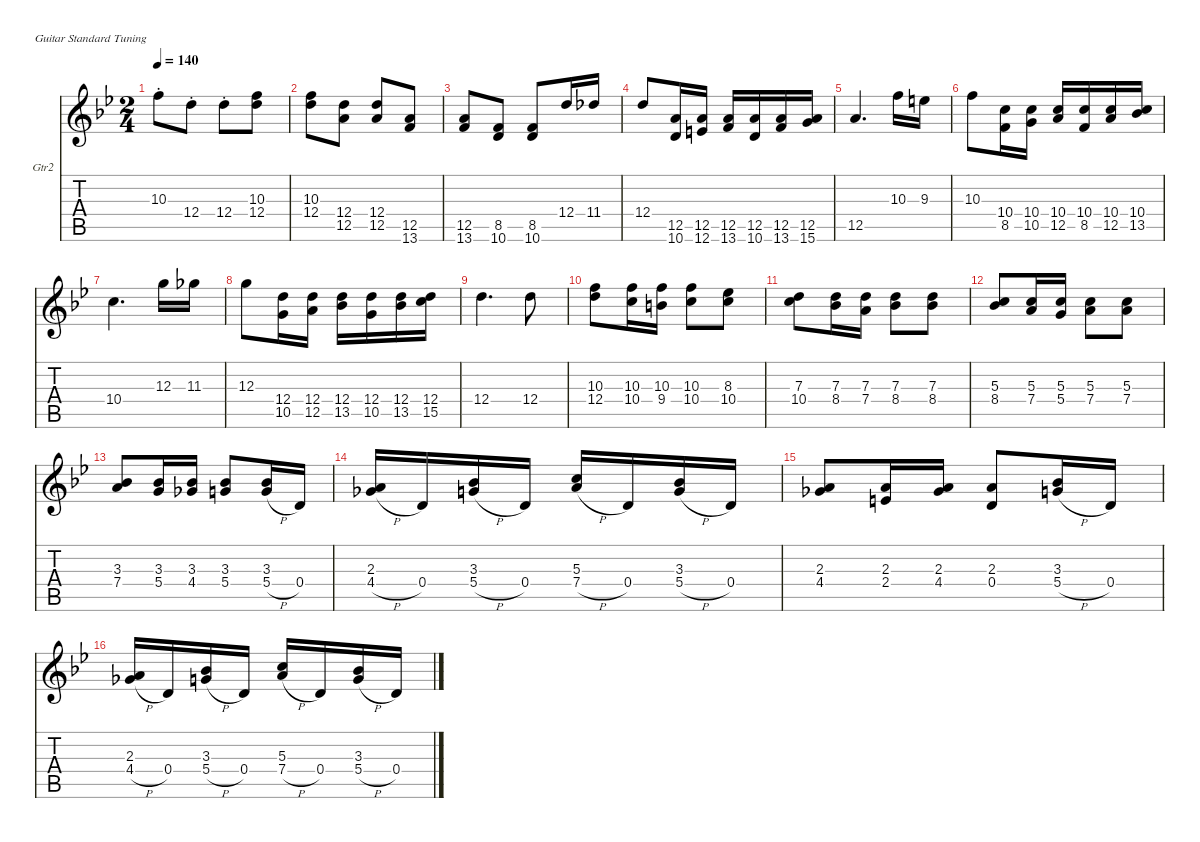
\defaultSystemsLayout 4
\hideDynamics
\bracketExtendMode nobrackets
\firstSystemTrackNameOrientation horizontal
\otherSystemsTrackNameOrientation horizontal
\track ("Electric Guitar 2" "Gtr2") {instrument distortionguitar}
\staff {score tabs}
\tuning (E4 B3 G3 D3 A2 E2)
\ts (2 4)
\tempo 140
\clef g2
\ks gminor
10.3{st}.8{dy f} 12.4{st}.8 12.4{st}.8 (12.4 10.3).8 |
(12.4 10.3).8 (12.5 12.4).8 (12.5 12.4).8 (13.6 12.5).8 |
(13.6 12.5).8 (10.6 8.5).8{beam split} (10.6 8.5).8 12.4.16 11.4.16 |
12.4.8 (10.6 12.5).16 (12.6 12.5).16{beam split} (13.6 12.5).16 (10.6 12.5).16 (13.6 12.5).16 (12.5 15.6).16 |
12.5.4{d} 10.3.16 9.3.16 |
10.3.8 (8.5 10.4).16 (10.5 10.4).16{beam split} (12.5 10.4).16 (8.5 10.4).16 (12.5 10.4).16 (13.5 10.4).16 |
10.4.4{d} 12.3.16 11.3.16 |
12.3.8 (10.5 12.4).16 (12.5 12.4).16{beam split} (13.5 12.4).16 (10.5 12.4).16 (13.5 12.4).16 (15.5 12.4).16 |
12.4.4{d} 12.4.8 |
(12.4 10.3).8 (10.4 10.3).16 (9.4 10.3).16{beam split} (10.4 10.3).8 (10.4 8.3).8 |
(7.3 10.4).8 (8.4 7.3).16 (7.4 7.3).16{beam split} (8.4 7.3).8 (8.4 7.3).8 |
(5.3 8.4).8 (7.4 5.3).16 (5.4 5.3).16{beam split} (7.4 5.3).8 (7.4 5.3).8 |
(3.3 7.4).8 (5.4 3.3).16 (4.4 3.3).16{beam split} (5.4 3.3).8 (5.4{h} 3.3).16 0.4.16 |
(4.4{h} 2.3).16 0.4.16 (5.4{h} 3.3).16 0.4.16{beam split} (7.4{h} 5.3).16 0.4.16 (5.4{h} 3.3).16 0.4.16 |
(4.4 2.3).8 (2.4 2.3).16 (4.4 2.3).16{beam split} (2.3 0.4).8 (5.4{h} 3.3).16 0.4.16 |
(4.4{h} 2.3).16 0.4.16 (5.4{h} 3.3).16 0.4.16{beam split} (7.4{h} 5.3).16 0.4.16 (5.4{h} 3.3).16 0.4.16
